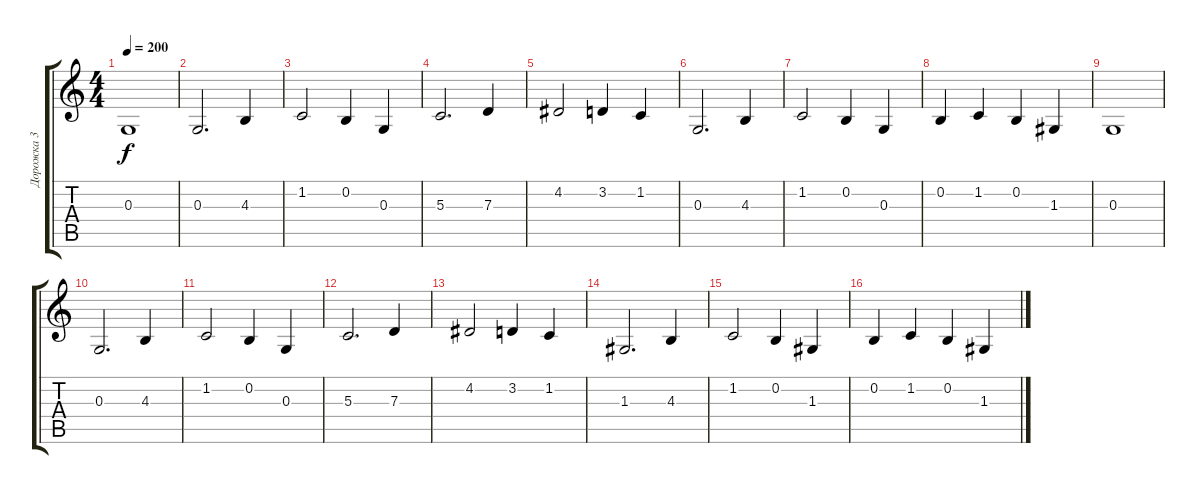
\track ("Дорожка 3" "Дорожка 3") {instrument shakuhachi}
\staff {score tabs}
\tuning (E4 B3 G3 D3 A2 E2) {hide}
\ts (4 4)
\tempo 200
\clef g2
\ks c
0.3.1{dy f} |
0.3.2{d volume 16 instrument banjo} 4.3.4 |
1.2.2 0.2.4 0.3.4 |
5.3.2{d} 7.3.4 |
4.2.2 3.2.4 1.2.4 |
0.3.2{d} 4.3.4 |
1.2.2 0.2.4 0.3.4 |
0.2.4 1.2.4 0.2.4 1.3.4 |
0.3.1 |
0.3.2{d} 4.3.4 |
1.2.2 0.2.4 0.3.4 |
5.3.2{d} 7.3.4 |
4.2.2 3.2.4 1.2.4 |
1.3.2{d} 4.3.4 |
1.2.2 0.2.4 1.3.4 |
0.2.4 1.2.4 0.2.4 1.3.4
